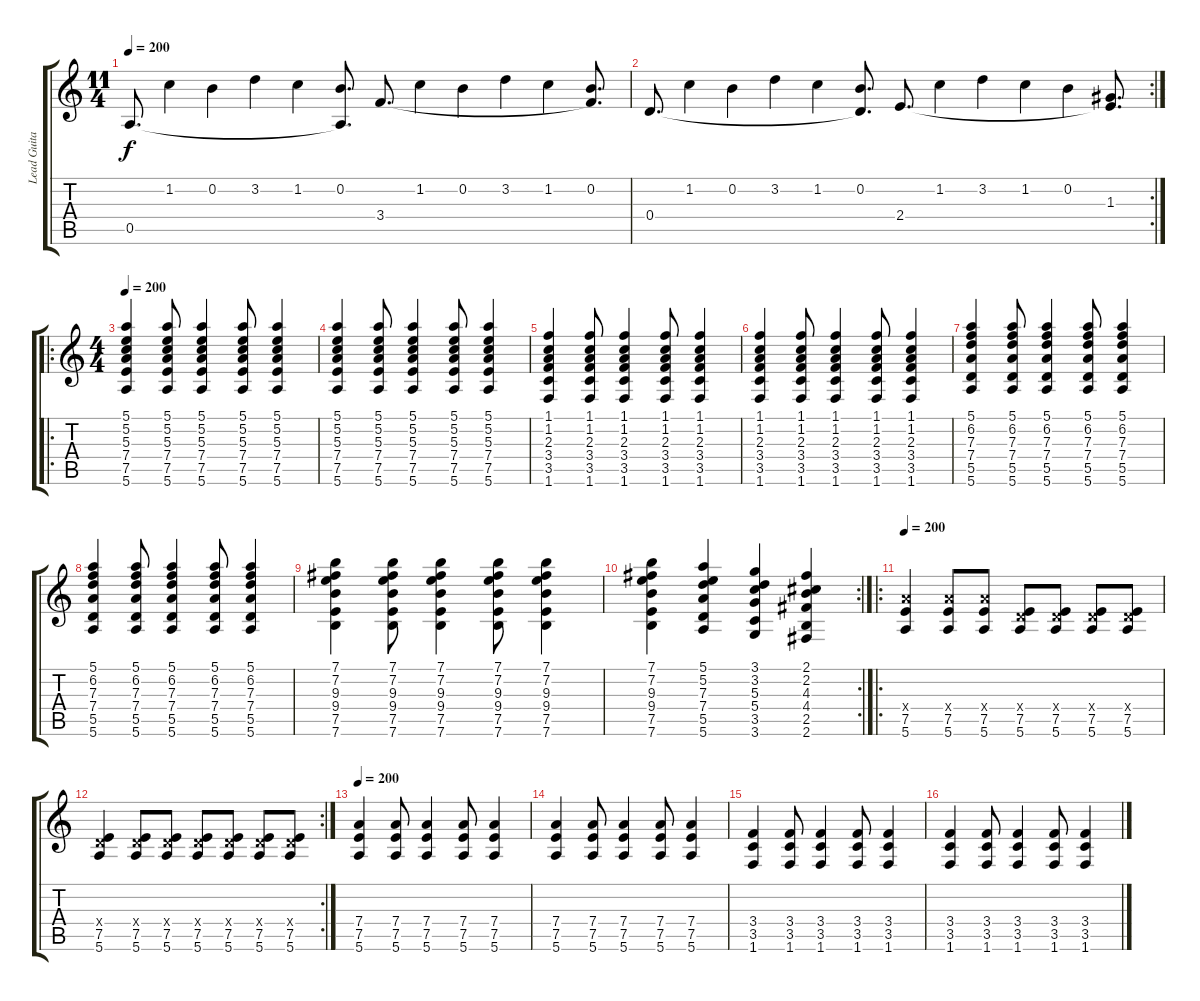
\track ("Lead Guitar" "Lead Guita") {instrument distortionguitar}
\staff {score tabs}
\tuning (E4 B3 G3 D3 A2 E2) {hide}
\ts (11 4)
\tempo 200
\tempo 140
\tempo 200
\clef g2
\ks c
0.5.8{d dy f instrument distortionguitar} 1.2.4 0.2.4 3.2.4 1.2.4 (0.2 0.5{t}).8{d} 3.4.8{d} 1.2.4 0.2.4 3.2.4 1.2.4 (0.2 3.4{t}).8{d} |
\rc 2
0.4.8{d} 1.2.4 0.2.4 3.2.4 1.2.4 (0.2 0.4{t}).8{d} 2.4.8{d} 1.2.4 3.2.4 1.2.4 0.2.4 (1.3 2.4{t}).8{d} |
\ro
\ts (4 4)
\tempo 200
(5.1 5.2 5.3 7.4 7.5 5.6).4 (5.1 5.2 5.3 7.4 7.5 5.6).8 (5.1 5.2 5.3 7.4 7.5 5.6).4 (5.1 5.2 5.3 7.4 7.5 5.6).8 (5.1 5.2 5.3 7.4 7.5 5.6).4 |
(5.1 5.2 5.3 7.4 7.5 5.6).4 (5.1 5.2 5.3 7.4 7.5 5.6).8 (5.1 5.2 5.3 7.4 7.5 5.6).4 (5.1 5.2 5.3 7.4 7.5 5.6).8 (5.1 5.2 5.3 7.4 7.5 5.6).4 |
(1.1 1.2 2.3 3.4 3.5 1.6).4 (1.1 1.2 2.3 3.4 3.5 1.6).8 (1.1 1.2 2.3 3.4 3.5 1.6).4 (1.1 1.2 2.3 3.4 3.5 1.6).8 (1.1 1.2 2.3 3.4 3.5 1.6).4 |
(1.1 1.2 2.3 3.4 3.5 1.6).4 (1.1 1.2 2.3 3.4 3.5 1.6).8 (1.1 1.2 2.3 3.4 3.5 1.6).4 (1.1 1.2 2.3 3.4 3.5 1.6).8 (1.1 1.2 2.3 3.4 3.5 1.6).4 |
(5.1 6.2 7.3 7.4 5.5 5.6).4 (5.1 6.2 7.3 7.4 5.5 5.6).8 (5.1 6.2 7.3 7.4 5.5 5.6).4 (5.1 6.2 7.3 7.4 5.5 5.6).8 (5.1 6.2 7.3 7.4 5.5 5.6).4 |
(5.1 6.2 7.3 7.4 5.5 5.6).4 (5.1 6.2 7.3 7.4 5.5 5.6).8 (5.1 6.2 7.3 7.4 5.5 5.6).4 (5.1 6.2 7.3 7.4 5.5 5.6).8 (5.1 6.2 7.3 7.4 5.5 5.6).4 |
(7.1 7.2 9.3 9.4 7.5 7.6).4 (7.1 7.2 9.3 9.4 7.5 7.6).8 (7.1 7.2 9.3 9.4 7.5 7.6).4 (7.1 7.2 9.3 9.4 7.5 7.6).8 (7.1 7.2 9.3 9.4 7.5 7.6).4 |
\rc 2
(7.1 7.2 9.3 9.4 7.5 7.6).4 (5.1 5.2 7.3 7.4 5.5 5.6).4 (3.1 3.2 5.3 5.4 3.5 3.6).4 (2.1 2.2 4.3 4.4 2.5 2.6).4 |
\ro
\tempo 200
(7.4{x} 7.5 5.6).4 (7.4{x} 7.5 5.6).8 (7.4{x} 7.5 5.6).8 (0.4{x} 7.5 5.6).8 (0.4{x} 7.5 5.6).8 (0.4{x} 7.5 5.6).8 (0.4{x} 7.5 5.6).8 |
\rc 2
(0.4{x} 7.5 5.6).4 (0.4{x} 7.5 5.6).8 (0.4{x} 7.5 5.6).8 (0.4{x} 7.5 5.6).8 (0.4{x} 7.5 5.6).8 (0.4{x} 7.5 5.6).8 (0.4{x} 7.5 5.6).8 |
\tempo 200
(7.4 7.5 5.6).4 (7.4 7.5 5.6).8 (7.4 7.5 5.6).4 (7.4 7.5 5.6).8 (7.4 7.5 5.6).4 |
(7.4 7.5 5.6).4 (7.4 7.5 5.6).8 (7.4 7.5 5.6).4 (7.4 7.5 5.6).8 (7.4 7.5 5.6).4 |
(3.4 3.5 1.6).4 (3.4 3.5 1.6).8 (3.4 3.5 1.6).4 (3.4 3.5 1.6).8 (3.4 3.5 1.6).4 |
(3.4 3.5 1.6).4 (3.4 3.5 1.6).8 (3.4 3.5 1.6).4 (3.4 3.5 1.6).8 (3.4 3.5 1.6).4
